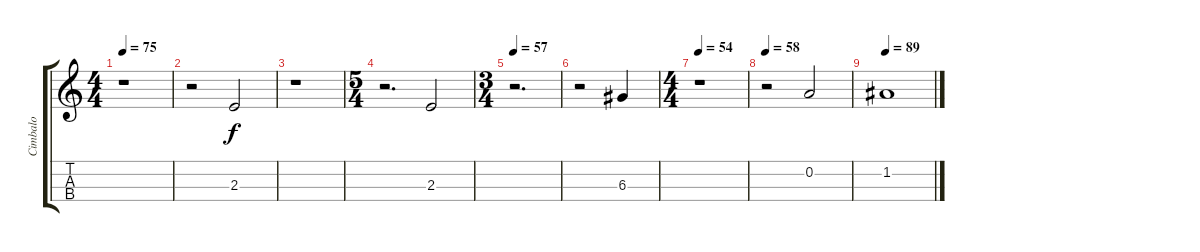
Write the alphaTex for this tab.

\track ("Cimbalo" "Cimbalo") {instrument reversecymbal}
\staff {score tabs}
\tuning (E5 A4 D4 G3) {hide}
\ts (4 4)
\tempo 75
\clef g2
\ks c
r.1{dy f} |
r.2 2.3.2 |
r.1 |
\ts (5 4)
r.2{d} 2.3.2 |
\ts (3 4)
\tempo 57
r.2{d} |
r.2 6.3.4 |
\ts (4 4)
\tempo 54
r.1 |
\tempo 58
r.2 0.2.2 |
\tempo 89
1.2.1
